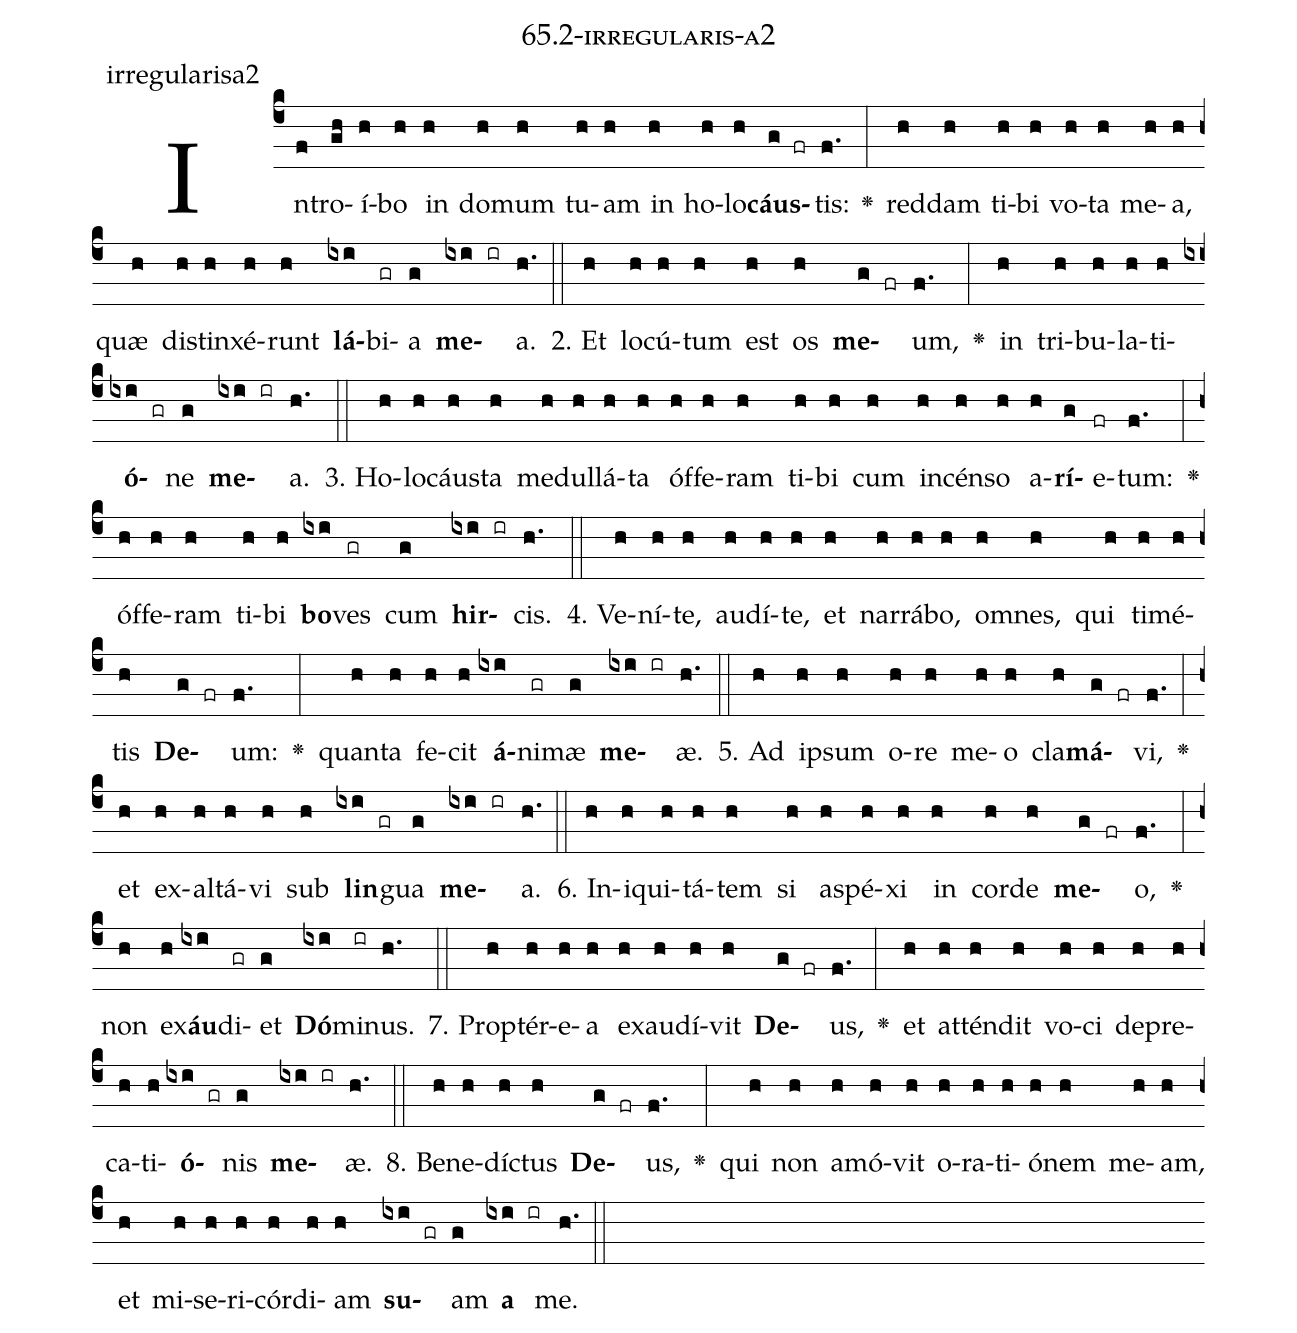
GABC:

name: 65.2-irregularis-a2;
annotation: irregularisa2;
%%
(c4)In(f)tro(gh)í(h)bo(h) in(h) do(h)mum(h) tu(h)am(h) in(h) ho(h)lo(h)<b>cáus</b>(g fr)tis:(f.) <v>\greheightstar</v>(:) red(h)dam(h) ti(h)bi(h) vo(h)ta(h) me(h)a,(h) quæ(h) di(h)stin(h)xé(h)runt(h) <b>lá</b>(ixi)bi(gr)a(g) <b>me</b>(ixi ir)a.(h.) (::)
2. Et(h) lo(h)cú(h)tum(h) est(h) os(h) <b>me</b>(g fr)um,(f.) <v>\greheightstar</v>(:) in(h) tri(h)bu(h)la(h)ti(h)<b>ó</b>(ixi gr)ne(g) <b>me</b>(ixi ir)a.(h.) (::)
3. Ho(h)lo(h)cáus(h)ta(h) me(h)dul(h)lá(h)ta(h) óf(h)fe(h)ram(h) ti(h)bi(h) cum(h) in(h)cén(h)so(h) a(h)<b>rí</b>(g)e(fr)tum:(f.) <v>\greheightstar</v>(:) óf(h)fe(h)ram(h) ti(h)bi(h) <b>bo</b>(ixi)ves(gr) cum(g) <b>hir</b>(ixi ir)cis.(h.) (::)
4. Ve(h)ní(h)te,(h) au(h)dí(h)te,(h) et(h) nar(h)rá(h)bo,(h) om(h)nes,(h) qui(h) ti(h)mé(h)tis(h) <b>De</b>(g fr)um:(f.) <v>\greheightstar</v>(:) quan(h)ta(h) fe(h)cit(h) <b>á</b>(ixi)ni(gr)mæ(g) <b>me</b>(ixi ir)æ.(h.) (::)
5. Ad(h) ip(h)sum(h) o(h)re(h) me(h)o(h) cla(h)<b>má</b>(g fr)vi,(f.) <v>\greheightstar</v>(:) et(h) ex(h)al(h)tá(h)vi(h) sub(h) <b>lin</b>(ixi gr)gua(g) <b>me</b>(ixi ir)a.(h.) (::)
6. In(h)i(h)qui(h)tá(h)tem(h) si(h) a(h)spé(h)xi(h) in(h) cor(h)de(h) <b>me</b>(g fr)o,(f.) <v>\greheightstar</v>(:) non(h) ex(h)<b>áu</b>(ixi)di(gr)et(g) <b>Dó</b>(ixi)mi(ir)nus.(h.) (::)
7. Prop(h)tér(h)e(h)a(h) ex(h)au(h)dí(h)vit(h) <b>De</b>(g fr)us,(f.) <v>\greheightstar</v>(:) et(h) at(h)tén(h)dit(h) vo(h)ci(h) de(h)pre(h)ca(h)ti(h)<b>ó</b>(ixi gr)nis(g) <b>me</b>(ixi ir)æ.(h.) (::)
8. Be(h)ne(h)díc(h)tus(h) <b>De</b>(g fr)us,(f.) <v>\greheightstar</v>(:) qui(h) non(h) a(h)mó(h)vit(h) o(h)ra(h)ti(h)ó(h)nem(h) me(h)am,(h) et(h) mi(h)se(h)ri(h)cór(h)di(h)am(h) <b>su</b>(ixi gr)am(g) <b>a</b>(ixi ir) me.(h.) (::)
